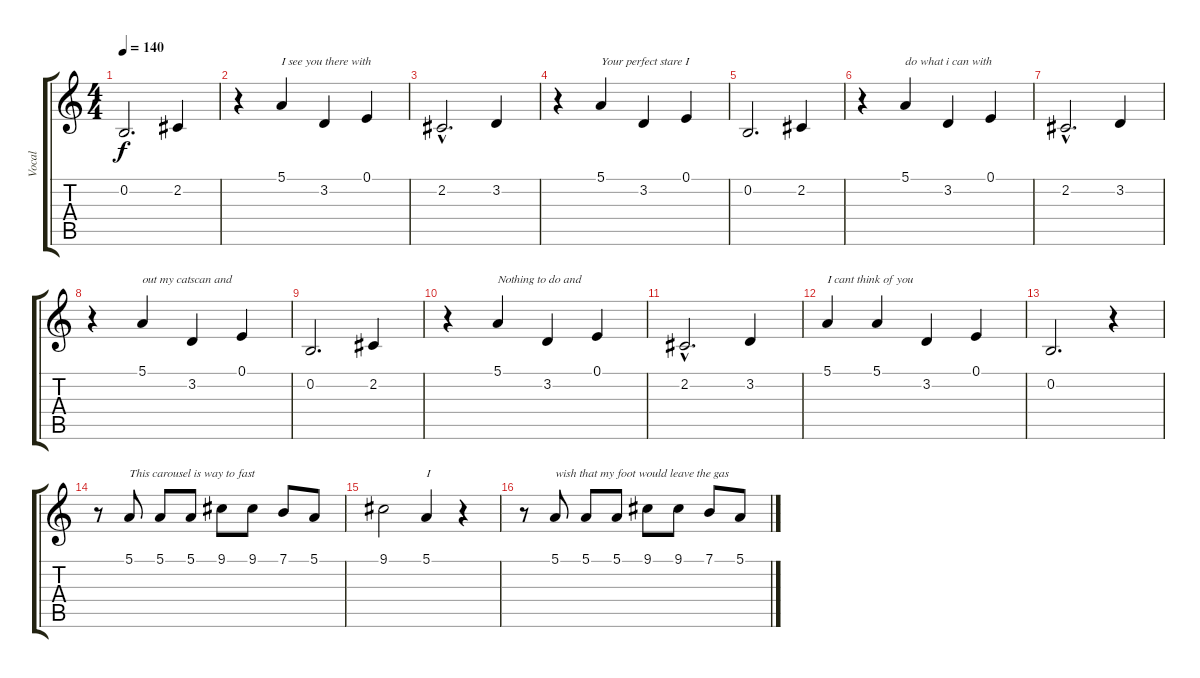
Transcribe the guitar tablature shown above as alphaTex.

\track ("Vocal" "Vocal") {instrument tenorsax}
\staff {score tabs}
\tuning (E4 B3 G3 D3 A2 E2) {hide}
\ts (4 4)
\tempo 140
\clef g2
\ks c
0.2.2{d dy f} 2.2.4 |
r.4 5.1.4{txt "I see you there with"} 3.2.4 0.1.4 |
2.2{hac}.2{d} 3.2.4 |
r.4 5.1.4{txt "Your perfect stare I"} 3.2.4 0.1.4 |
0.2.2{d} 2.2.4 |
r.4 5.1.4{txt "do what i can with"} 3.2.4 0.1.4 |
2.2{hac}.2{d} 3.2.4 |
r.4 5.1.4{txt "out my catscan and"} 3.2.4 0.1.4 |
0.2.2{d} 2.2.4 |
r.4 5.1.4{txt "Nothing to do and"} 3.2.4 0.1.4 |
2.2{hac}.2{d} 3.2.4 |
5.1.4{txt "I cant think of you"} 5.1.4 3.2.4 0.1.4 |
0.2.2{d} r.4 |
r.8 5.1.8{txt "This carousel is way to fast"} 5.1.8 5.1.8 9.1.8 9.1.8 7.1.8 5.1.8 |
9.1.2 5.1.4{txt "I"} r.4 |
r.8 5.1.8{txt "wish that my foot would leave the gas"} 5.1.8 5.1.8 9.1.8 9.1.8 7.1.8 5.1.8
